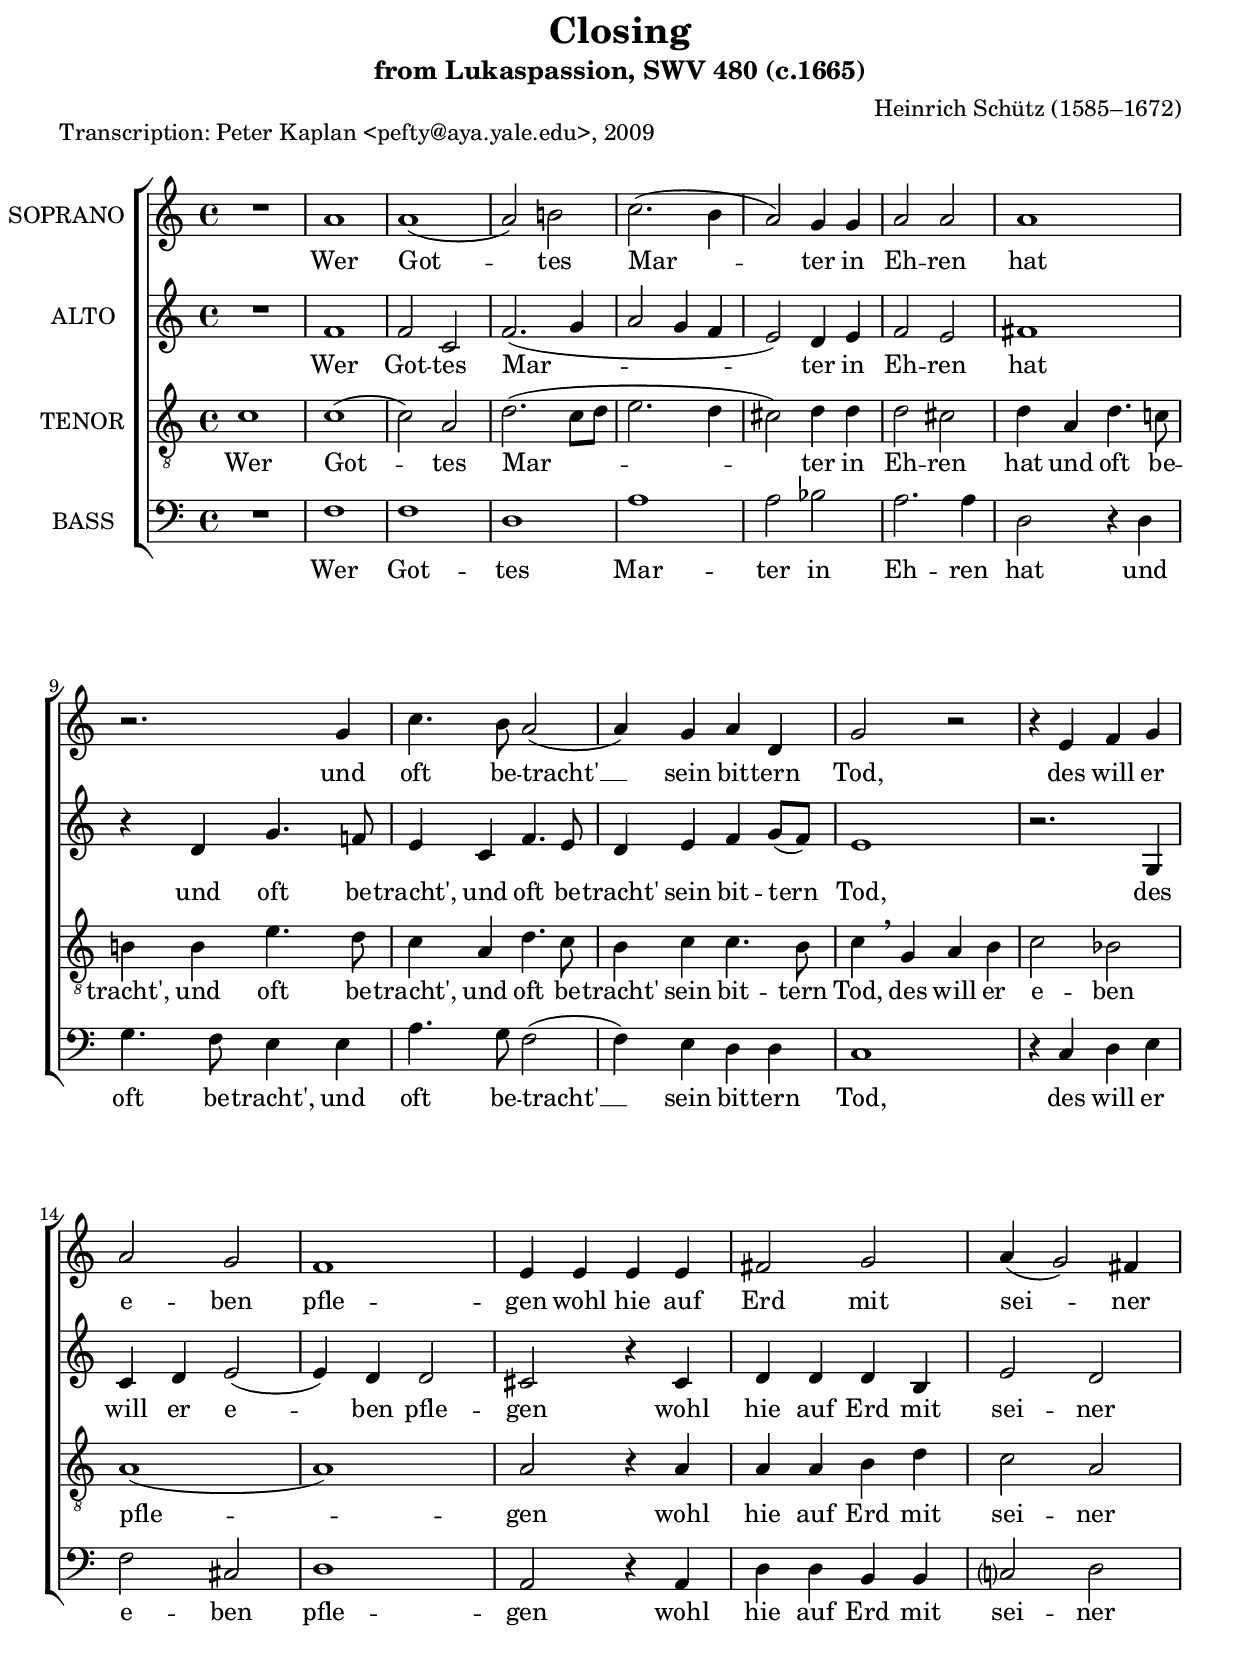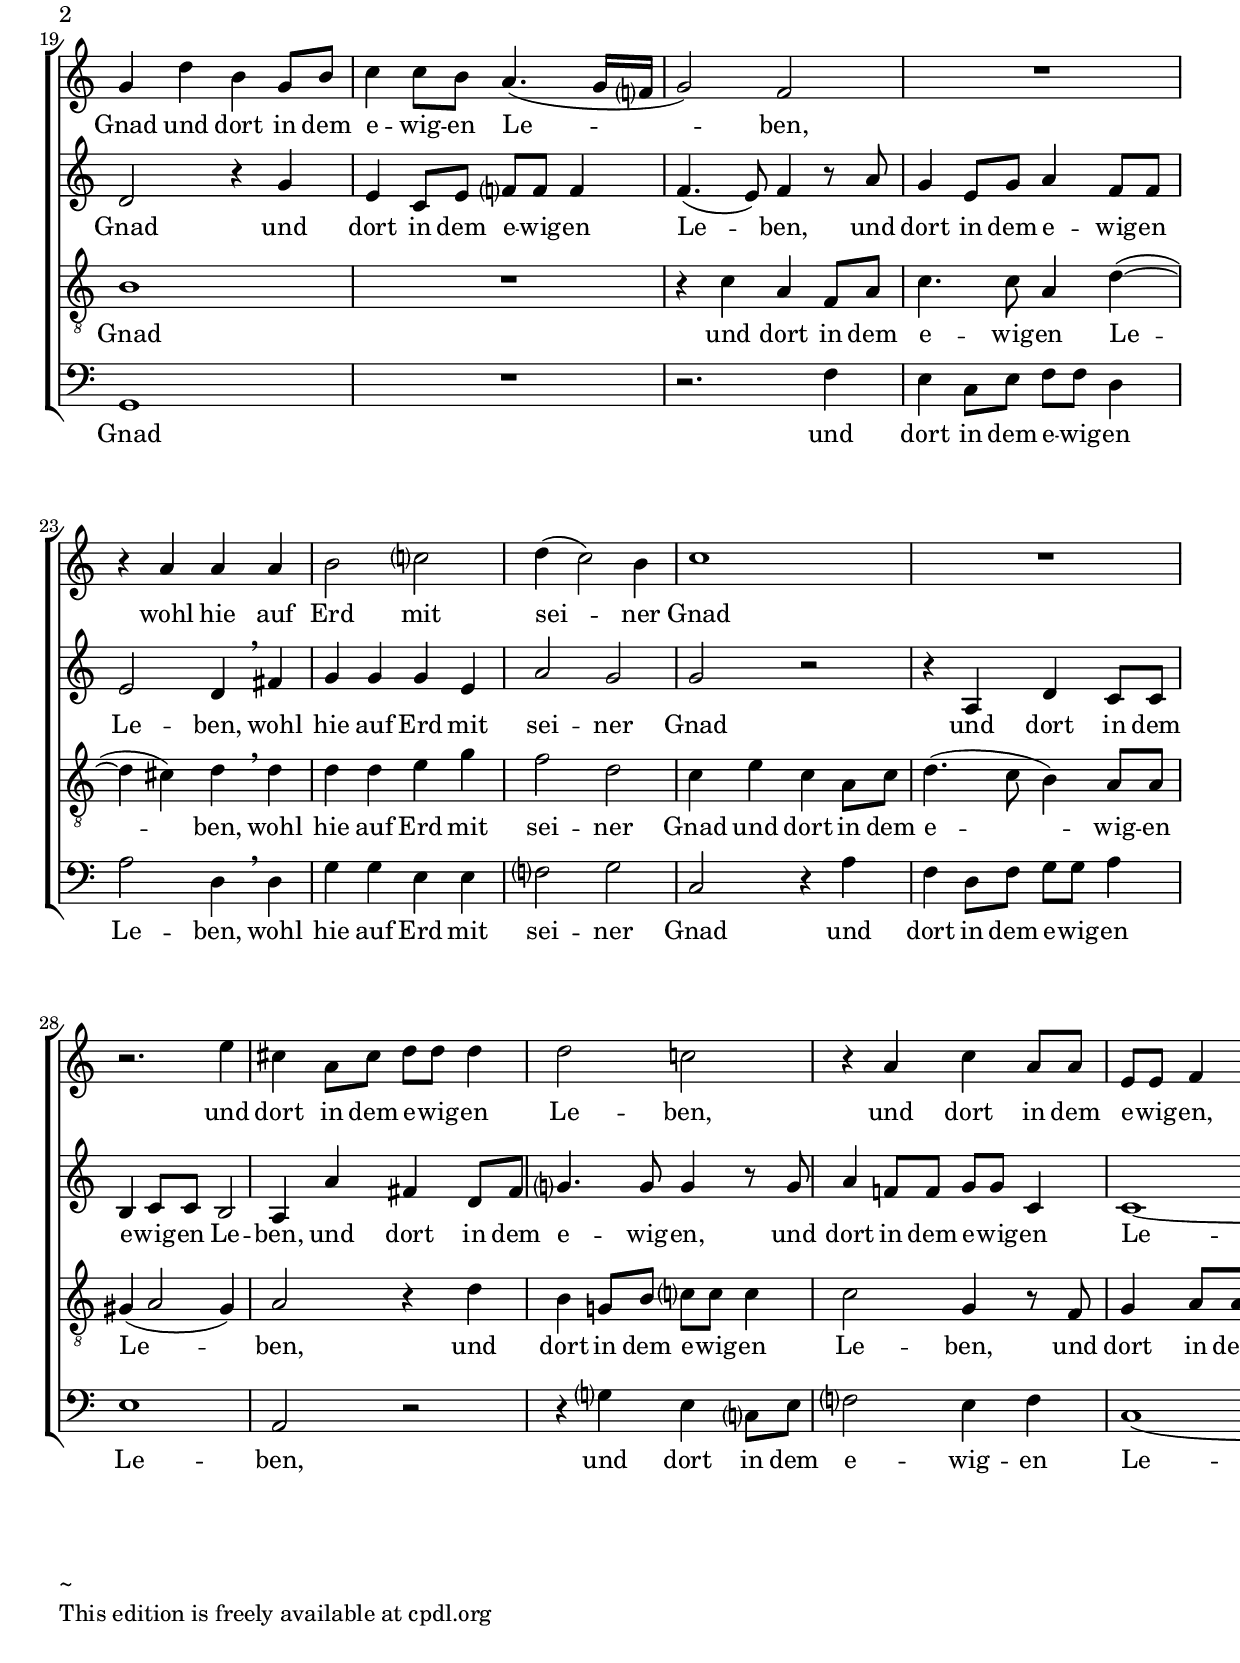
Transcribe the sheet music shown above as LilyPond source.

     \version "2.10.10"
\paper {
  between-system-space = 2.0\cm
  between-system-padding = #1
  ragged-bottom=##f
  ragged-last-bottom=##f
  bottom-margin = 2.0\cm
  top-margin = 0.1\cm
  system-count = #6
  systemSeparatorMarkup = ""
}
\header {
    title = "Closing"
    subtitle = "from Lukaspassion, SWV 480 (c.1665)"
    composer = "Heinrich Schütz (1585–1672)"
    date = "1623"
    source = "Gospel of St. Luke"
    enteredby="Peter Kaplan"
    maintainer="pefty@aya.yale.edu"
    piece ="Transcription: Peter Kaplan <pefty@aya.yale.edu>, 2009"
    texidoc = "

Translation of text:
Jesus of Nazareth."
}

     \score { 
      <<
        \new ChoirStaff <<
        \new Staff = CantusOne <<
               {  
      <<
     \override Stem #'neutral-direction = #up 
%    \override Staff.TimeSignature #'style = #'()
        \clef treble
        \key a \minor 
        \new Voice = "CantusOne" {
     \override NoteHead #'style = #'baroque
        \set Staff.midiInstrument = "synth voice"
        \set Staff.vocalName = "SOPRANO "

\time 4/4
R1
a'1
a'1(
a'2) b'!
% measure 5
c''2.( b'4
a'2) g'4 g'
a'2 a'
a'1
r2. g'4
% measure 10
c''4. b'8 a'2(
a'4) g' a' d'
g'2 r
r4 e' f' g'
a'2 g'
% measure 15
f'1
e'4 e' e' e'
fis'2 g'
a'4( g'2) fis'4
g'4 d'' b' g'8 b'
% measure 20
c''4 c''8 b' a'4.( g'16 f'?
g'2) f'
R1
r4 a' a' a'
b'2 c''?
% measure 25
d''4( c''2 ) b'4
c''1
R1
r2. e''4
cis''4 a'8 cis'' d''8 d'' d''4
% measure 30
d''2 c''!
r4 a' c'' a'8 a'
e'8 e' f'4 g'8 g' a'4
e'4( f'2 e'4)
f'1\fermata
\bar "|."
}
>>
}

>>

\new Lyrics 
\lyricsto "CantusOne"
        { 

Wer 
Got -- 
 tes
Mar --
 ter in 
Eh -- ren 
hat
 und 
oft be -- tracht'
__ sein bit -- tern
Tod,
 des will er
e -- ben 
pfle -- 
gen wohl hie auf
Erd mit
sei -- ner
Gnad und dort in dem
e -- wig -- en Le -- 
 ben,

 wohl hie auf
Erd mit
sei -- ner
Gnad 

 und 
dort in dem e -- wig -- en 
Le -- ben,
 und dort in dem 
e -- wig -- en, e -- wig -- en 
Le -- 
ben.
}



        \new Staff = Altus <<
               {  
      <<
     \override Stem #'neutral-direction = #up 
 %   \override Staff.TimeSignature #'style = #'()
        \clef treble
        \key a \minor 
        \new Voice = "Altus" {
     \override NoteHead #'style = #'baroque
        \set Staff.midiInstrument = "synth voice"
        \set Staff.vocalName = "ALTO "

\time 4/4
R1
f'1
f'2 c'
f'2. ( g'4
% measure 5
a'2 g'4 f'
e'2) d'4 e'
f'2 e'
fis'1
r4 d' g'4. f'!8
% measure 10
e'4 c' f'4. e'8
d'4 e' f' g'8( f')
e'1
r2. g4
c'4 d' e'2(
% measure 15
e'4) d' d'2
cis'2 r4 cis'4
d'4 d' d' b
e'2 d'
d'2 r4 g'
e'4 c'8 e' f'? f' f'4
f'4.( e'8) f'4 r8 a'
g'4 e'8 g' a'4 f'8 f'
e'2 d'4 \breathe fis'
g'4 g' g' e'
a'2 g'
g'2 r
r4 a d' c'8 c'
b4 c'8 c' b2
a4 a' fis' d'8 fis'
g'?4. g'8 g'4 r8 g'
a'4 f'!8 f' g' g' c'4
c'1~
c'1
c'1\fermata
\bar "|."
}
>>
}

>>

\new Lyrics 
\lyricsto "Altus"
        { 

Wer 
Got -- tes
Mar --

 ter in 
Eh -- ren 
hat
 und oft be -- 
tracht', und oft be -- 
tracht' sein bit -- tern
Tod,
 des 
will er e -- 
 ben pfle -- 
gen wohl 
hie auf Erd mit
sei -- ner
Gnad und 
dort in dem e -- wig -- en 
Le -- ben, und 
dort in dem e -- wig -- en 
Le -- ben, wohl 
hie auf Erd mit
sei -- ner
Gnad 
 und dort in dem 
e -- wig -- en Le -- 
ben, und dort in dem 
e -- wig -- en, und 
dort in dem e -- wig -- en 
Le -- 

ben.
}


        \new Staff = Tenor <<
               {  
      <<
     \override Stem #'neutral-direction = #up 
%    \override Staff.TimeSignature #'style = #'()
        \clef "G_8"
        \key a \minor 
        \new Voice = "Tenor" {
     \override NoteHead #'style = #'baroque
        \set Staff.midiInstrument = "synth voice"
        \set Staff.vocalName = "TENOR "

\time 4/4
c'1
c'1(
c'2) a
d'2.( c'8 d'
% measure 5
e'2. d'4
cis'2) d'4 d'
d'2 cis'
d'4 a  d'4. c'!8
b!4 b e'4. d'8
c'4 a d'4. c'8
% measure 10
b4 c' c'4. b8
c'4 \breathe g a b
c'2 bes
a1(
a1)
% measure 15
a2 r4 a
a4 a b d'
c'2 a
b1
R1
% measure 20
r4 c' a f8 a
c'4. c'8 a4 d'(~
d' cis') d' \breathe d'
d'4 d' e' g'
f'2 d'
% measure 25
c'4 e' c' a8 c'
d'4.( c'8 b4) a8 a
gis4( a2 gis4)
a2 r4 d'
b4 g!8 b c'? c' c'4
% measure 30
c'2 g4 r8 f
g4 a8 a e e f4
g8 g a4 g2
a1\fermata
\bar "|."
}
>>
}

>>

\new Lyrics 
\lyricsto "Tenor"
        { 
Wer 
Got -- 
 tes
Mar --

 ter in 
Eh -- ren 
hat und oft be -- 
tracht', und oft be -- 
tracht', und oft be -- 
tracht' sein bit -- tern
Tod, des will er
e -- ben 
pfle -- 

gen wohl 
hie auf Erd mit
sei -- ner
Gnad 

 und dort in dem
e -- wig -- en Le -- 
 ben, wohl 
hie auf Erd mit
sei -- ner
Gnad und dort in dem 
e -- wig -- en 
Le -- 
ben, und 
dort in dem e -- wig -- en 
Le -- ben, und 
dort in dem e -- wig -- en, 
e -- wig -- en Le -- 
ben.
}


        \new Staff = Bassus <<
               {  
      <<
     \override Stem #'neutral-direction = #up 
 %   \override Staff.TimeSignature #'style = #'()
        \clef bass
        \key a \minor 
        \new Voice = "Bassus" {
     \override NoteHead #'style = #'baroque
        \set Staff.midiInstrument = "synth voice"
        \set Staff.vocalName = "BASS "

\time 4/4
R1
f1
f1
d1
% measure 5
a1
a2 bes
a2. a4
d2 r4 d
g4. f8 e4 e
% measure 10
a4. g8 f2(
f4) e d d
c1
r4 c d e 
f2 cis
d1
% measure 15
a,2 r4 a,
d4 d b, b,
c?2 d
g,1
R1
r2. f4
e4 c8 e f f d4
a2 d4 \breathe d
g4 g e e 
f?2 g
c2 r4 a
f4 d8 f g g a4
e1
a,2 r2
r4 g? e c?8 e
f?2 e4 f
c1(
c1)
f1\fermata
\bar "|."
}
>>
}

>>

\new Lyrics 
\lyricsto "Bassus"
        { 

Wer 
Got -- 
tes
Mar --
ter in 
Eh -- ren 
hat und 
oft be -- tracht', und 
oft be -- tracht'
__ sein bit -- tern
Tod,
 des will er
e -- ben 
pfle -- 
gen wohl 
hie auf Erd mit
sei -- ner
Gnad 

 und 
dort in dem e -- wig -- en 
Le -- ben, wohl 
hie auf Erd mit
sei -- ner
Gnad und 
dort in dem e -- wig -- en 
Le -- 
ben,
 und dort in dem 
e -- wig -- en
Le -- 

ben.
}


>>


>>
   






%{
\midi { 
\context { 
\Score 
tempoWholesPerMinute = #(ly:make-moment 72 4) 
} 
} 
%}







     }
\layout { 
         \context { 
          \Staff \consists "Horizontal_bracket_engraver" 
          }
         }
\markup{\column{\line{ ~ } \line{This edition is freely available at cpdl.org}} 
} 



















